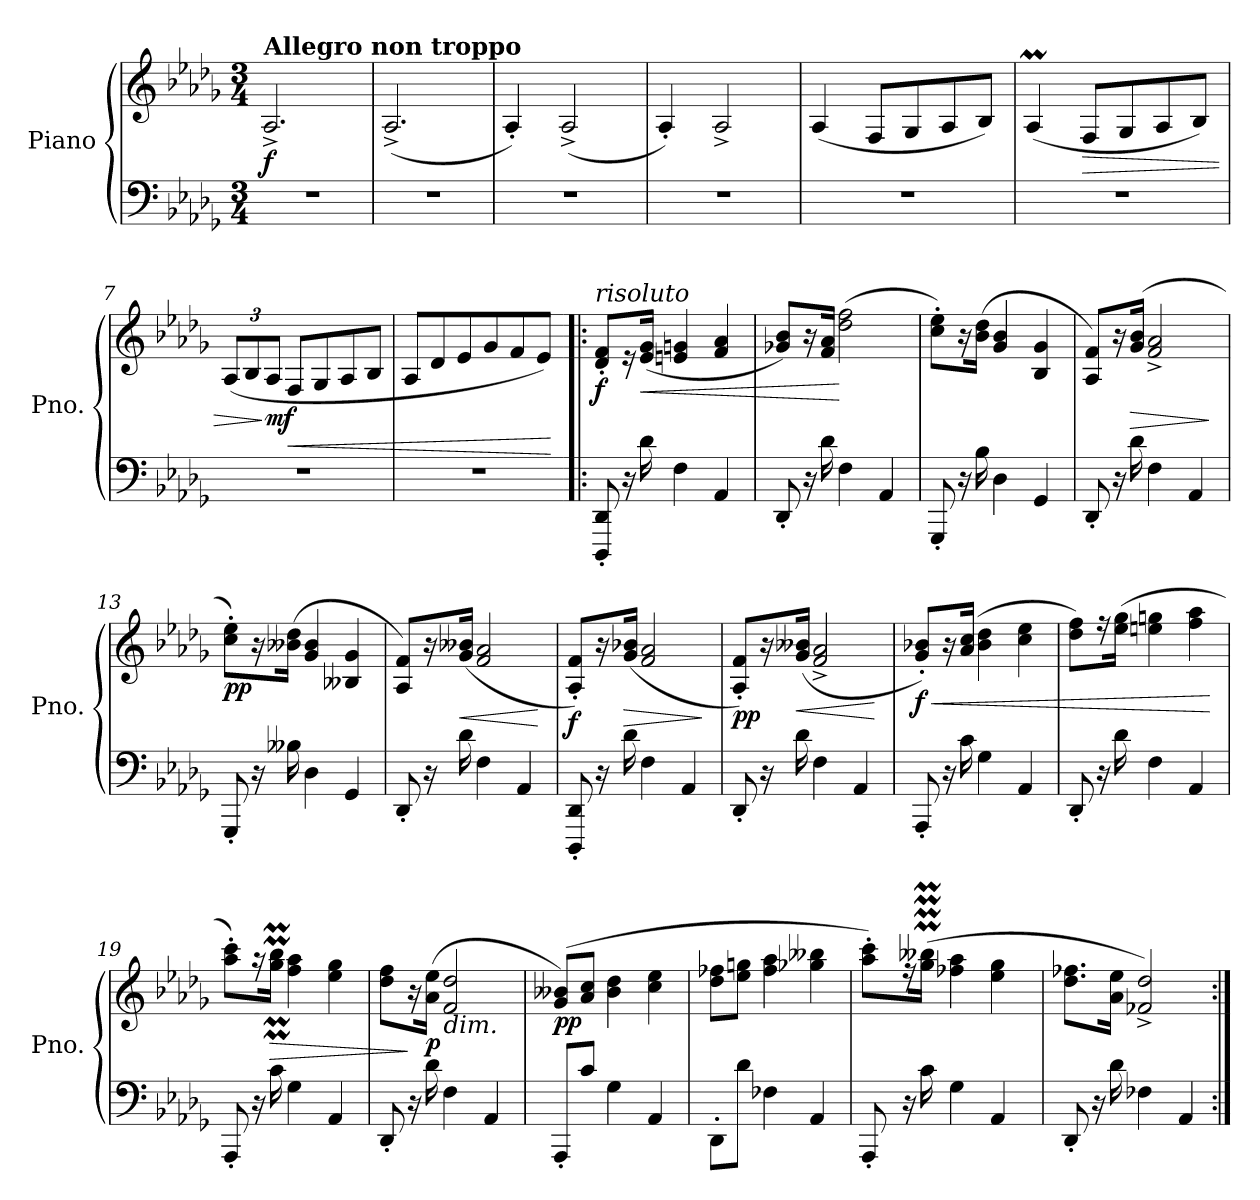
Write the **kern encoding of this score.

**kern	**kern	**dynam
*part1	*part1	*part1
*staff2	*staff1	*staff1/2
*I"Piano	*	*
*I'Pno.	*	*
*clefF4	*clefG2	*
*k[b-e-a-d-g-]	*k[b-e-a-d-g-]	*
*M3/4	*M3/4	*
=1	=1	=1
!	!LO:TX:a:B:t=Allegro non troppo	!
!	!	!LO:DY:b
2.r	2.A-^/	f
=2	=2	=2
2.r	(<2.A-^/	.
=3	=3	=3
2.r	4A-'/)	.
.	(<2A-^/	.
=4	=4	=4
2.r	4A-'/)	.
.	2A-^/	.
=5	=5	=5
2.r	(<4A-/	.
.	8F/L	.
.	8G-/	.
.	8A-/	.
.	8B-/J)	.
=6	=6	=6
2.r	(<4A-M/	.
!	!	!LO:HP:b
.	8F/L	>
.	8G-/	.
.	8A-/	.
.	8B-/J)	.
=7	=7	=7
*	*Xbrackettup	*
2.r	(>12A-/L	.
.	12B-/	.
!	!	!LO:DY:n=1:b
.	12A-/J	] mf
!	!	!LO:HP:b
.	8F/L	<
.	8G-/	.
.	8A-/	.
.	8B-/J	.
=8	=8	=8
2.r	8A-/L	.
.	8d-/	.
.	8e-/	.
.	8g-/	.
.	8f/	.
.	8e-/J)	.
.	.	[
!!LO:LB:g=z
=9!|:	=9!|:	=9!|:
!	!LO:TX:a:i:t=risoluto	!
!	!	!LO:DY:b
8DDD-/' 8DD-/'	8d-/' 8f/'L	f
16r	16r	.
!	!	!LO:HP:b
16d-\	(<16e-/ 16g-/Jk	<
4F\	4en/ 4gn/	.
4AA-/	4f/ 4a-/	.
=10	=10	=10
8DD-'/	8g-X/ 8b-/L)	.
16r	16r	.
16d-\	16f/ 16a-/Jk	.
4F\	(>2dd-\ 2ff\	[
4AA-/	.	.
=11	=11	=11
8GGG-'/	8cc\' 8ee-\'L)	.
16r	16r	.
16B-\	(>16b-\ 16dd-\Jk	.
4D-\	4g-/ 4b-/	.
4GG-/	4B-/ 4g-/	.
=12	=12	=12
8DD-'/	8A-/ 8f/L)	.
16r	16r	.
!	!	!LO:HP:b
16d-\	(>16g-/ 16b-/Jk	>
4F\	2f/^ 2a-/^	.
4AA-/	.	.
.	.	]
=13	=13	=13
!	!	!LO:DY:b
8GGG-'/	8cc\' 8ee-\'L)	pp
16r	16r	.
16B--X\	(>16b--X\ 16dd-\Jk	.
4D-\	4g-/ 4b--/	.
4GG-/	4B--X/ 4g-/	.
=14	=14	=14
8DD-'/	8A-/ 8f/L)	.
16r	16r	.
!	!	!LO:HP:b
16d-\	(>16g-/ 16b--X/Jk	<
4F\	2f/ 2a-/	.
4AA-/	.	.
.	.	[
!!LO:LB:g=z
=15	=15	=15
!	!	!LO:DY:b
8DDD-/' 8DD-/'	8A-/' 8f/'L)	f
16r	16r	.
!	!	!LO:HP:b
16d-\	(>16g-/ 16b-X/Jk	>
4F\	2f/ 2a-/	.
4AA-/	.	.
.	.	]
=16	=16	=16
!	!	!LO:DY:b
8DD-'/	8A-/' 8f/'L)	pp
16r	16r	.
!	!	!LO:HP:b
16d-\	(>16g-/ 16b--X/Jk	<
4F\	2f/^ 2a-/^	.
4AA-/	.	.
.	.	[
=17	=17	=17
!	!	!LO:HP:b
!	!	!LO:DY:n=1:b
8AAA-'/	8g-/' 8b-X/'L)	< f
16r	16r	.
16c\	(>16a-/ 16cc/Jk	.
4G-\	4b-\ 4dd-\	.
4AA-/	4cc\ 4ee-\	.
=18	=18	=18
8DD-'/	8dd-\ 8ff\L)	.
16r	16rff	.
16d-\	(>16ee-\ 16gg-\Jk	.
4F\	4een\ 4ggn\	.
4AA-/	4ff\ 4aa-\	.
.	.	[
=19	=19	=19
8AAA-'/	8aa-\' 8ccc\'L)	.
16r	16raa	.
!	!	!LO:HP:b
16c\	16gg-\M 16bb-\MJk	>
4G-\	4ff\ 4aa-\	.
4AA-/	4ee-\ 4gg-\	.
=20	=20	=20
8DD-'/	8dd-\ 8ff\L	.
16r	16r	]
!	!	!LO:DY:b
16d-\	(>16a-\ 16ee-\Jk	p
!	!LO:TX:b:i:t=dim.	!
4F\	2f/ 2dd-/	.
4AA-/	.	.
=21	=21	=21
!	!	!LO:DY:b
8AAA-'/L	(>8g-/ 8b--X/L)	pp
8c/J	8a-/ 8cc/J	.
4G-\	4b--\ 4dd-\	.
4AA-/	4cc\ 4ee-\	.
!!LO:LB:g=z
=22	=22	=22
8DD-'\L	8dd-\ 8ff-X\L	.
8d-\J	8ee-\ 8ggn\J	.
4F-X\	4ff-\ 4aa-\	.
4AA-/	4gg-X\ 4bb--X\	.
=23	=23	=23
*	*^	*
8AAA-'/	8aa-\' 8ccc\'L)	16ccc-X\yy	.
.	.	2ryy	.
16r	16rff	.	.
16c\	(>16gg-\M 16bb--X\MJk	.	.
4G-\	4ff-X\ 4aa-\	.	.
4AA-/	4ee-\ 4gg-\	.	.
.	.	8.ryy	.
*	*v	*v	*
=24	=24	=24
8DD-'/	8.dd-\ 8.ff-X\L	.
16r	.	.
16d-\	16a-\ 16ee-\Jk	.
4F-X\	2f-X/^ 2dd-/^)	.
4AA-/	.	.
=:|!	=:|!	=:|!
*-	*-	*-
